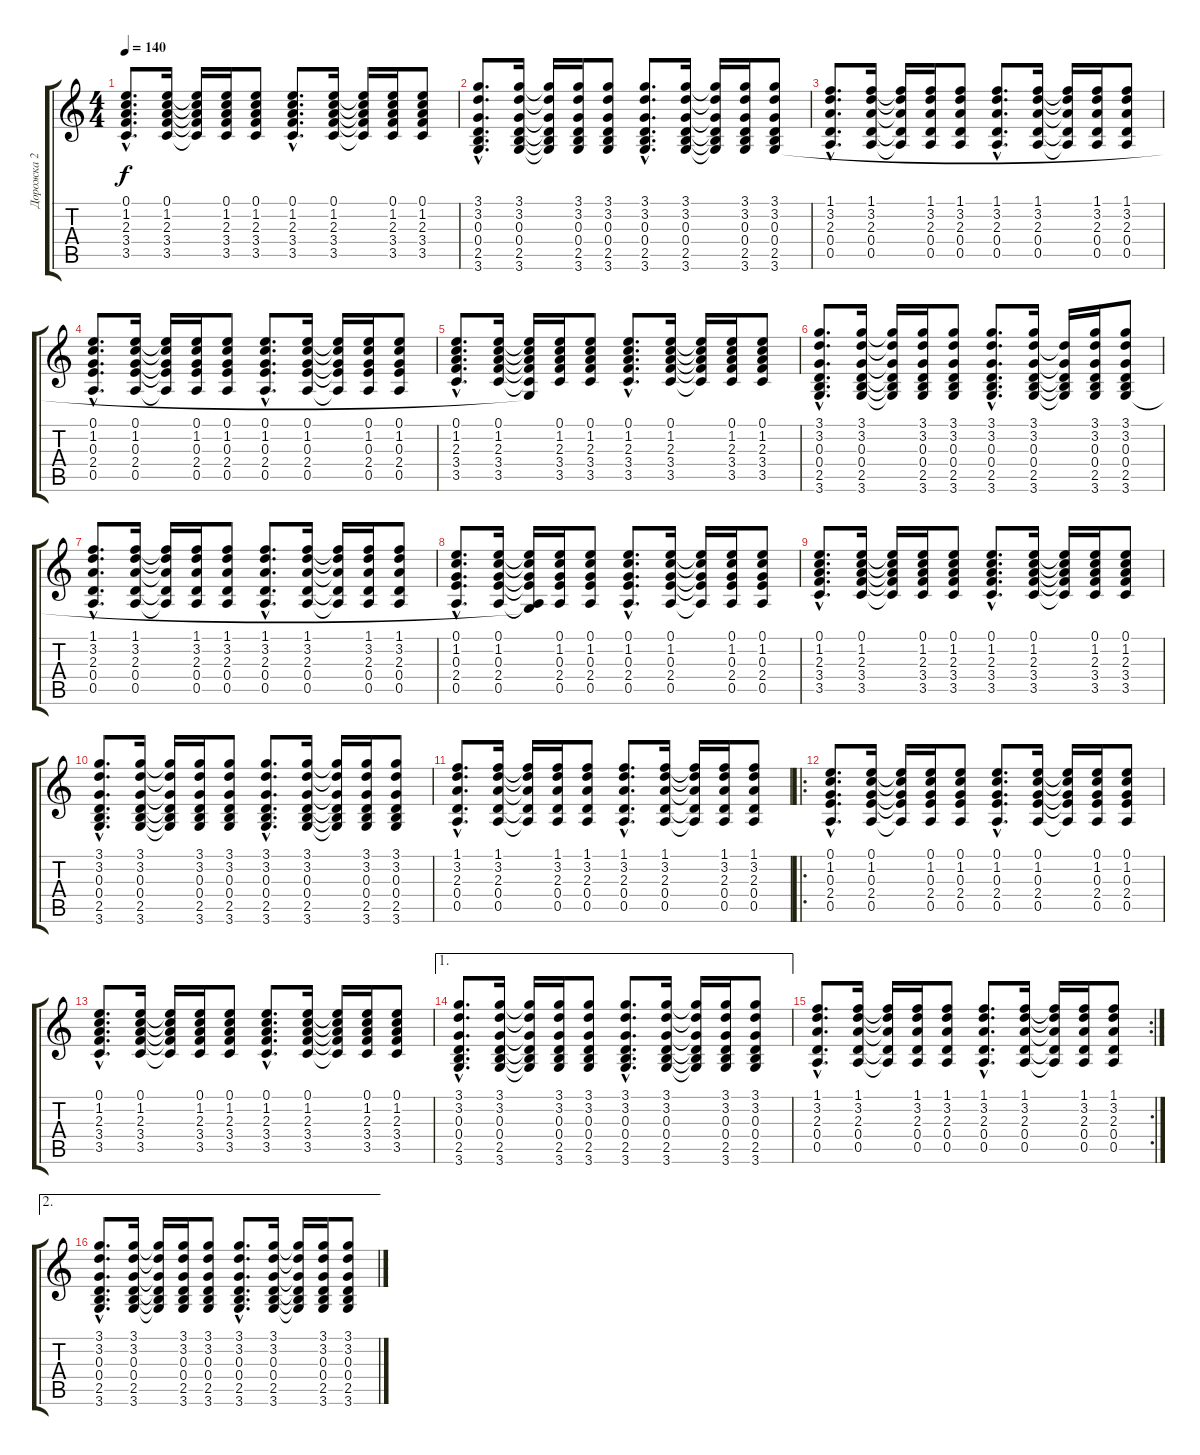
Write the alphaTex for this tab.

\track ("Дорожка 2" "Дорожка 2") {instrument acousticguitarsteel}
\staff {score tabs}
\tuning (E4 B3 G3 D3 A2 E2) {hide}
\ts (4 4)
\tempo 140
\clef g2
\ks c
(0.1{hac} 1.2{hac} 2.3{hac} 3.4{hac} 3.5{hac}).8{d dy f} (0.1 1.2 2.3 3.4 3.5).16 (0.1{t} 1.2{t} 2.3{t} 3.4{t} 3.5{t}).16 (0.1 1.2 2.3 3.4 3.5).16 (0.1 1.2 2.3 3.4 3.5).8 (0.1{hac} 1.2{hac} 2.3{hac} 3.4{hac} 3.5{hac}).8{d} (0.1 1.2 2.3 3.4 3.5).16 (0.1{t} 1.2{t} 2.3{t} 3.4{t} 3.5{t}).16 (0.1 1.2 2.3 3.4 3.5).16 (0.1 1.2 2.3 3.4 3.5).8 |
(3.1{hac} 3.2{hac} 0.3{hac} 0.4{hac} 2.5{hac} 3.6{hac}).8{d} (3.1 3.2 0.3 0.4 2.5 3.6).16 (3.1{t} 3.2{t} 0.3{t} 0.4{t} 2.5{t} 3.6{t}).16 (3.1 3.2 0.3 0.4 2.5 3.6).16 (3.1 3.2 0.3 0.4 2.5 3.6).8 (3.1{hac} 3.2{hac} 0.3{hac} 0.4{hac} 2.5{hac} 3.6{hac}).8{d} (3.1 3.2 0.3 0.4 2.5 3.6).16 (3.1{t} 3.2{t} 0.3{t} 0.4{t} 2.5{t} 3.6{t}).16 (3.1 3.2 0.3 0.4 2.5 3.6).16 (3.1 3.2 0.3 0.4 2.5 3.6).8 |
(1.1{hac} 3.2{hac} 2.3{hac} 0.4{hac} 0.5{hac}).8{d} (1.1 3.2 2.3 0.4 0.5).16 (1.1{t} 3.2{t} 2.3{t} 0.4{t} 0.5{t}).16 (1.1 3.2 2.3 0.4 0.5).16 (1.1 3.2 2.3 0.4 0.5).8 (1.1{hac} 3.2{hac} 2.3{hac} 0.4{hac} 0.5{hac}).8{d} (1.1 3.2 2.3 0.4 0.5).16 (1.1{t} 3.2{t} 2.3{t} 0.4{t} 0.5{t}).16 (1.1 3.2 2.3 0.4 0.5).16 (1.1 3.2 2.3 0.4 0.5).8 |
(0.1{hac} 1.2{hac} 0.3{hac} 2.4{hac} 0.5{hac}).8{d} (0.1 1.2 0.3 2.4 0.5).16 (0.1{t} 1.2{t} 0.3{t} 2.4{t} 0.5{t}).16 (0.1 1.2 0.3 2.4 0.5).16 (0.1 1.2 0.3 2.4 0.5).8 (0.1{hac} 1.2{hac} 0.3{hac} 2.4{hac} 0.5{hac}).8{d} (0.1 1.2 0.3 2.4 0.5).16 (0.1{t} 1.2{t} 0.3{t} 2.4{t} 0.5{t}).16 (0.1 1.2 0.3 2.4 0.5).16 (0.1 1.2 0.3 2.4 0.5).8 |
(0.1{hac} 1.2{hac} 2.3{hac} 3.4{hac} 3.5{hac}).8{d} (0.1 1.2 2.3 3.4 3.5).16 (0.1{t} 1.2{t} 2.3{t} 3.4{t} 3.5{t} 3.6{t}).16 (0.1 1.2 2.3 3.4 3.5).16 (0.1 1.2 2.3 3.4 3.5).8 (0.1{hac} 1.2{hac} 2.3{hac} 3.4{hac} 3.5{hac}).8{d} (0.1 1.2 2.3 3.4 3.5).16 (0.1{t} 1.2{t} 2.3{t} 3.4{t} 3.5{t}).16 (0.1 1.2 2.3 3.4 3.5).16 (0.1 1.2 2.3 3.4 3.5).8 |
(3.1{hac} 3.2{hac} 0.3{hac} 0.4{hac} 2.5{hac} 3.6{hac}).8{d} (3.1 3.2 0.3 0.4 2.5 3.6).16 (3.1{t} 3.2{t} 0.3{t} 0.4{t} 2.5{t} 3.6{t}).16 (3.1 3.2 0.3 0.4 2.5 3.6).16 (3.1 3.2 0.3 0.4 2.5 3.6).8 (3.1{hac} 3.2{hac} 0.3{hac} 0.4{hac} 2.5{hac} 3.6{hac}).8{d} (3.1 3.2 0.3 0.4 2.5 3.6).16 (3.2{t} 0.3{t} 0.4{t} 2.5{t} 3.6{t}).16 (3.1 3.2 0.3 0.4 2.5 3.6).16 (3.1 3.2 0.3 0.4 2.5 3.6).8 |
(1.1{hac} 3.2{hac} 2.3{hac} 0.4{hac} 0.5{hac}).8{d} (1.1 3.2 2.3 0.4 0.5).16 (1.1{t} 3.2{t} 2.3{t} 0.4{t} 0.5{t}).16 (1.1 3.2 2.3 0.4 0.5).16 (1.1 3.2 2.3 0.4 0.5).8 (1.1{hac} 3.2{hac} 2.3{hac} 0.4{hac} 0.5{hac}).8{d} (1.1 3.2 2.3 0.4 0.5).16 (1.1{t} 3.2{t} 2.3{t} 0.4{t} 0.5{t}).16 (1.1 3.2 2.3 0.4 0.5).16 (1.1 3.2 2.3 0.4 0.5).8 |
(0.1{hac} 1.2{hac} 0.3{hac} 2.4{hac} 0.5{hac}).8{d} (0.1 1.2 0.3 2.4 0.5).16 (0.1{t} 1.2{t} 0.3{t} 2.4{t} 0.5{t} 3.6{t}).16 (0.1 1.2 0.3 2.4 0.5).16 (0.1 1.2 0.3 2.4 0.5).8 (0.1{hac} 1.2{hac} 0.3{hac} 2.4{hac} 0.5{hac}).8{d} (0.1 1.2 0.3 2.4 0.5).16 (0.1{t} 1.2{t} 0.3{t} 2.4{t} 0.5{t}).16 (0.1 1.2 0.3 2.4 0.5).16 (0.1 1.2 0.3 2.4 0.5).8 |
(0.1{hac} 1.2{hac} 2.3{hac} 3.4{hac} 3.5{hac}).8{d} (0.1 1.2 2.3 3.4 3.5).16 (0.1{t} 1.2{t} 2.3{t} 3.4{t} 3.5{t}).16 (0.1 1.2 2.3 3.4 3.5).16 (0.1 1.2 2.3 3.4 3.5).8 (0.1{hac} 1.2{hac} 2.3{hac} 3.4{hac} 3.5{hac}).8{d} (0.1 1.2 2.3 3.4 3.5).16 (0.1{t} 1.2{t} 2.3{t} 3.4{t} 3.5{t}).16 (0.1 1.2 2.3 3.4 3.5).16 (0.1 1.2 2.3 3.4 3.5).8 |
(3.1{hac} 3.2{hac} 0.3{hac} 0.4{hac} 2.5{hac} 3.6{hac}).8{d} (3.1 3.2 0.3 0.4 2.5 3.6).16 (3.1{t} 3.2{t} 0.3{t} 0.4{t} 2.5{t} 3.6{t}).16 (3.1 3.2 0.3 0.4 2.5 3.6).16 (3.1 3.2 0.3 0.4 2.5 3.6).8 (3.1{hac} 3.2{hac} 0.3{hac} 0.4{hac} 2.5{hac} 3.6{hac}).8{d} (3.1 3.2 0.3 0.4 2.5 3.6).16 (3.1{t} 3.2{t} 0.3{t} 0.4{t} 2.5{t} 3.6{t}).16 (3.1 3.2 0.3 0.4 2.5 3.6).16 (3.1 3.2 0.3 0.4 2.5 3.6).8 |
(1.1{hac} 3.2{hac} 2.3{hac} 0.4{hac} 0.5{hac}).8{d} (1.1 3.2 2.3 0.4 0.5).16 (1.1{t} 3.2{t} 2.3{t} 0.4{t} 0.5{t}).16 (1.1 3.2 2.3 0.4 0.5).16 (1.1 3.2 2.3 0.4 0.5).8 (1.1{hac} 3.2{hac} 2.3{hac} 0.4{hac} 0.5{hac}).8{d} (1.1 3.2 2.3 0.4 0.5).16 (1.1{t} 3.2{t} 2.3{t} 0.4{t} 0.5{t}).16 (1.1 3.2 2.3 0.4 0.5).16 (1.1 3.2 2.3 0.4 0.5).8 |
\ro
(0.1{hac} 1.2{hac} 0.3{hac} 2.4{hac} 0.5{hac}).8{d} (0.1 1.2 0.3 2.4 0.5).16 (0.1{t} 1.2{t} 0.3{t} 2.4{t} 0.5{t}).16 (0.1 1.2 0.3 2.4 0.5).16 (0.1 1.2 0.3 2.4 0.5).8 (0.1{hac} 1.2{hac} 0.3{hac} 2.4{hac} 0.5{hac}).8{d} (0.1 1.2 0.3 2.4 0.5).16 (0.1{t} 1.2{t} 0.3{t} 2.4{t} 0.5{t}).16 (0.1 1.2 0.3 2.4 0.5).16 (0.1 1.2 0.3 2.4 0.5).8 |
(0.1{hac} 1.2{hac} 2.3{hac} 3.4{hac} 3.5{hac}).8{d} (0.1 1.2 2.3 3.4 3.5).16 (0.1{t} 1.2{t} 2.3{t} 3.4{t} 3.5{t}).16 (0.1 1.2 2.3 3.4 3.5).16 (0.1 1.2 2.3 3.4 3.5).8 (0.1{hac} 1.2{hac} 2.3{hac} 3.4{hac} 3.5{hac}).8{d} (0.1 1.2 2.3 3.4 3.5).16 (0.1{t} 1.2{t} 2.3{t} 3.4{t} 3.5{t}).16 (0.1 1.2 2.3 3.4 3.5).16 (0.1 1.2 2.3 3.4 3.5).8 |
\ae 1
(3.1{hac} 3.2{hac} 0.3{hac} 0.4{hac} 2.5{hac} 3.6{hac}).8{d} (3.1 3.2 0.3 0.4 2.5 3.6).16 (3.1{t} 3.2{t} 0.3{t} 0.4{t} 2.5{t} 3.6{t}).16 (3.1 3.2 0.3 0.4 2.5 3.6).16 (3.1 3.2 0.3 0.4 2.5 3.6).8 (3.1{hac} 3.2{hac} 0.3{hac} 0.4{hac} 2.5{hac} 3.6{hac}).8{d} (3.1 3.2 0.3 0.4 2.5 3.6).16 (3.1{t} 3.2{t} 0.3{t} 0.4{t} 2.5{t} 3.6{t}).16 (3.1 3.2 0.3 0.4 2.5 3.6).16 (3.1 3.2 0.3 0.4 2.5 3.6).8 |
\rc 2
(1.1{hac} 3.2{hac} 2.3{hac} 0.4{hac} 0.5{hac}).8{d} (1.1 3.2 2.3 0.4 0.5).16 (1.1{t} 3.2{t} 2.3{t} 0.4{t} 0.5{t}).16 (1.1 3.2 2.3 0.4 0.5).16 (1.1 3.2 2.3 0.4 0.5).8 (1.1{hac} 3.2{hac} 2.3{hac} 0.4{hac} 0.5{hac}).8{d} (1.1 3.2 2.3 0.4 0.5).16 (1.1{t} 3.2{t} 2.3{t} 0.4{t} 0.5{t}).16 (1.1 3.2 2.3 0.4 0.5).16 (1.1 3.2 2.3 0.4 0.5).8 |
\ae 2
(3.1{hac} 3.2{hac} 0.3{hac} 0.4{hac} 2.5{hac} 3.6{hac}).8{d} (3.1 3.2 0.3 0.4 2.5 3.6).16 (3.1{t} 3.2{t} 0.3{t} 0.4{t} 2.5{t} 3.6{t}).16 (3.1 3.2 0.3 0.4 2.5 3.6).16 (3.1 3.2 0.3 0.4 2.5 3.6).8 (3.1{hac} 3.2{hac} 0.3{hac} 0.4{hac} 2.5{hac} 3.6{hac}).8{d} (3.1 3.2 0.3 0.4 2.5 3.6).16 (3.1{t} 3.2{t} 0.3{t} 0.4{t} 2.5{t} 3.6{t}).16 (3.1 3.2 0.3 0.4 2.5 3.6).16 (3.1 3.2 0.3 0.4 2.5 3.6).8
